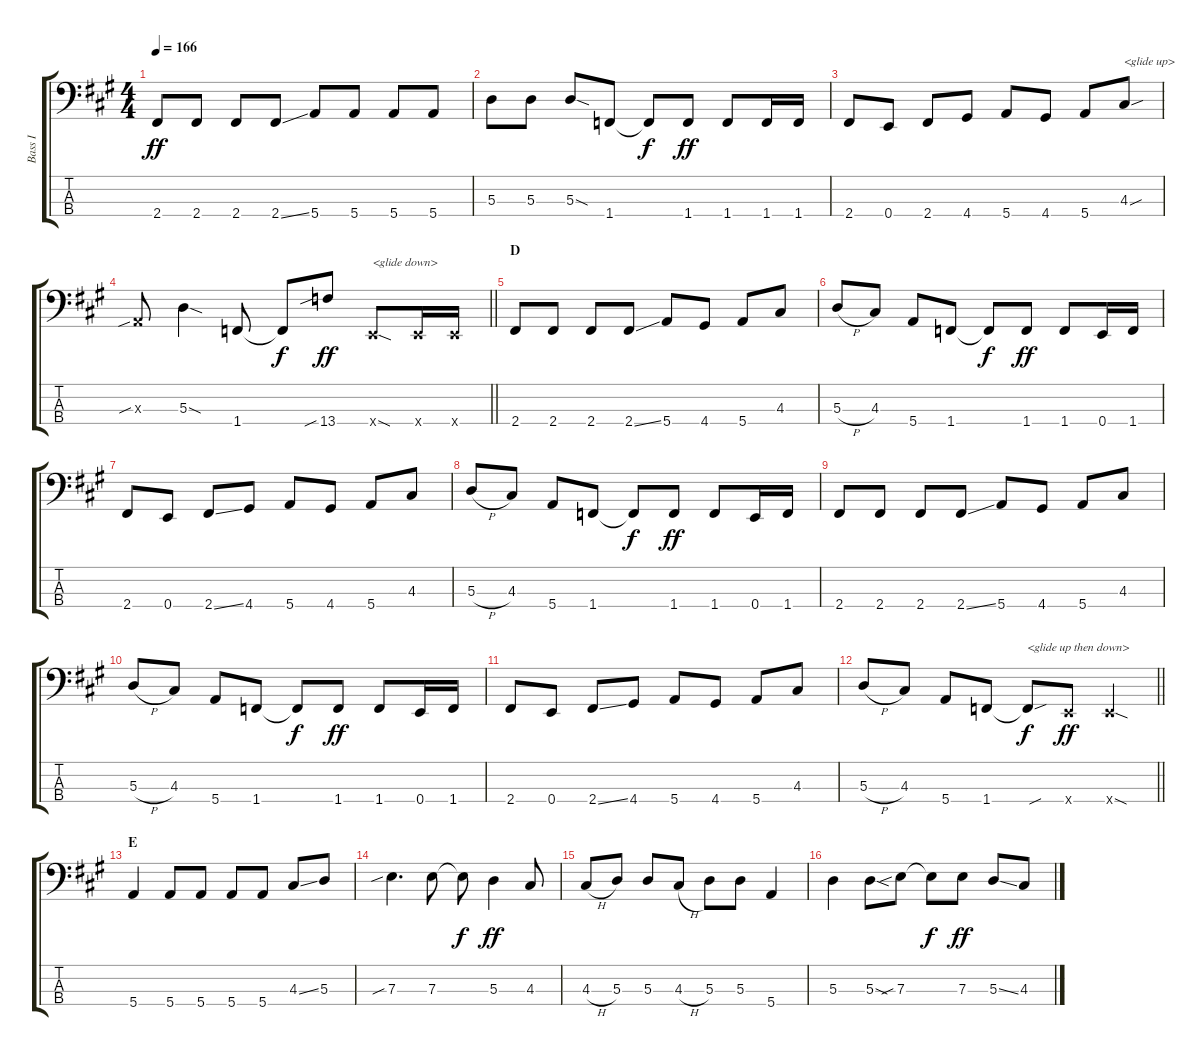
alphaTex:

\track ("Bass I" "Bass I") {instrument electricbasspick}
\staff {score tabs}
\tuning (G2 D2 A1 E1) {hide}
\ts (4 4)
\tempo 166
\clef f4
\ks a
2.4.8{dy ff} 2.4.8 2.4.8 2.4{ss}.8 5.4.8 5.4.8 5.4.8 5.4.8 |
5.3.8 5.3.8 5.3{sod}.8 1.4.8 1.4{t}.8{dy f} 1.4.8{dy ff} 1.4.8 1.4.16 1.4.16 |
2.4.8 0.4.8 2.4.8 4.4.8 5.4.8 4.4.8 5.4.8 4.3{sou}.8{txt "<glide up>"} |
\barLineRight lightlight
0.3{sib x}.8 5.3{sod}.4 1.4.8 1.4{t}.8{dy f} 13.4{sib}.8{dy ff} 0.4{sod x}.8{txt "<glide down>"} 0.4{x}.16 0.4{x}.16 |
\section ("" "D")
2.4.8 2.4.8 2.4.8 2.4{ss}.8 5.4.8 4.4.8 5.4.8 4.3.8 |
5.3{h}.8 4.3.8 5.4.8 1.4.8 1.4{t}.8{dy f} 1.4.8{dy ff} 1.4.8 0.4.16 1.4.16 |
2.4.8 0.4.8 2.4{ss}.8 4.4.8 5.4.8 4.4.8 5.4.8 4.3.8 |
5.3{h}.8 4.3.8 5.4.8 1.4.8 1.4{t}.8{dy f} 1.4.8{dy ff} 1.4.8 0.4.16 1.4.16 |
2.4.8 2.4.8 2.4.8 2.4{ss}.8 5.4.8 4.4.8 5.4.8 4.3.8 |
5.3{h}.8 4.3.8 5.4.8 1.4.8 1.4{t}.8{dy f} 1.4.8{dy ff} 1.4.8 0.4.16 1.4.16 |
2.4.8 0.4.8 2.4{ss}.8 4.4.8 5.4.8 4.4.8 5.4.8 4.3.8 |
\barLineRight lightlight
5.3{h}.8 4.3.8 5.4.8 1.4.8 1.4{sou t}.8{txt "<glide up then down>" dy f} 0.4{x}.8{dy ff} 0.4{sod x}.4 |
\section ("" "E")
5.4.4 5.4.8 5.4.8 5.4.8 5.4.8 4.3{ss}.8 5.3.8 |
7.3{sib}.4{d} 7.3.8 7.3{t}.8{dy f} 5.3.4{dy ff} 4.3.8 |
4.3{h}.8 5.3.8 5.3.8 4.3{h}.8 5.3.8 5.3.8 5.4.4 |
5.3.4 5.3{sod}.8 7.3{sib}.8 7.3{t}.8{dy f} 7.3.8{dy ff} 5.3{ss}.8 4.3.8
